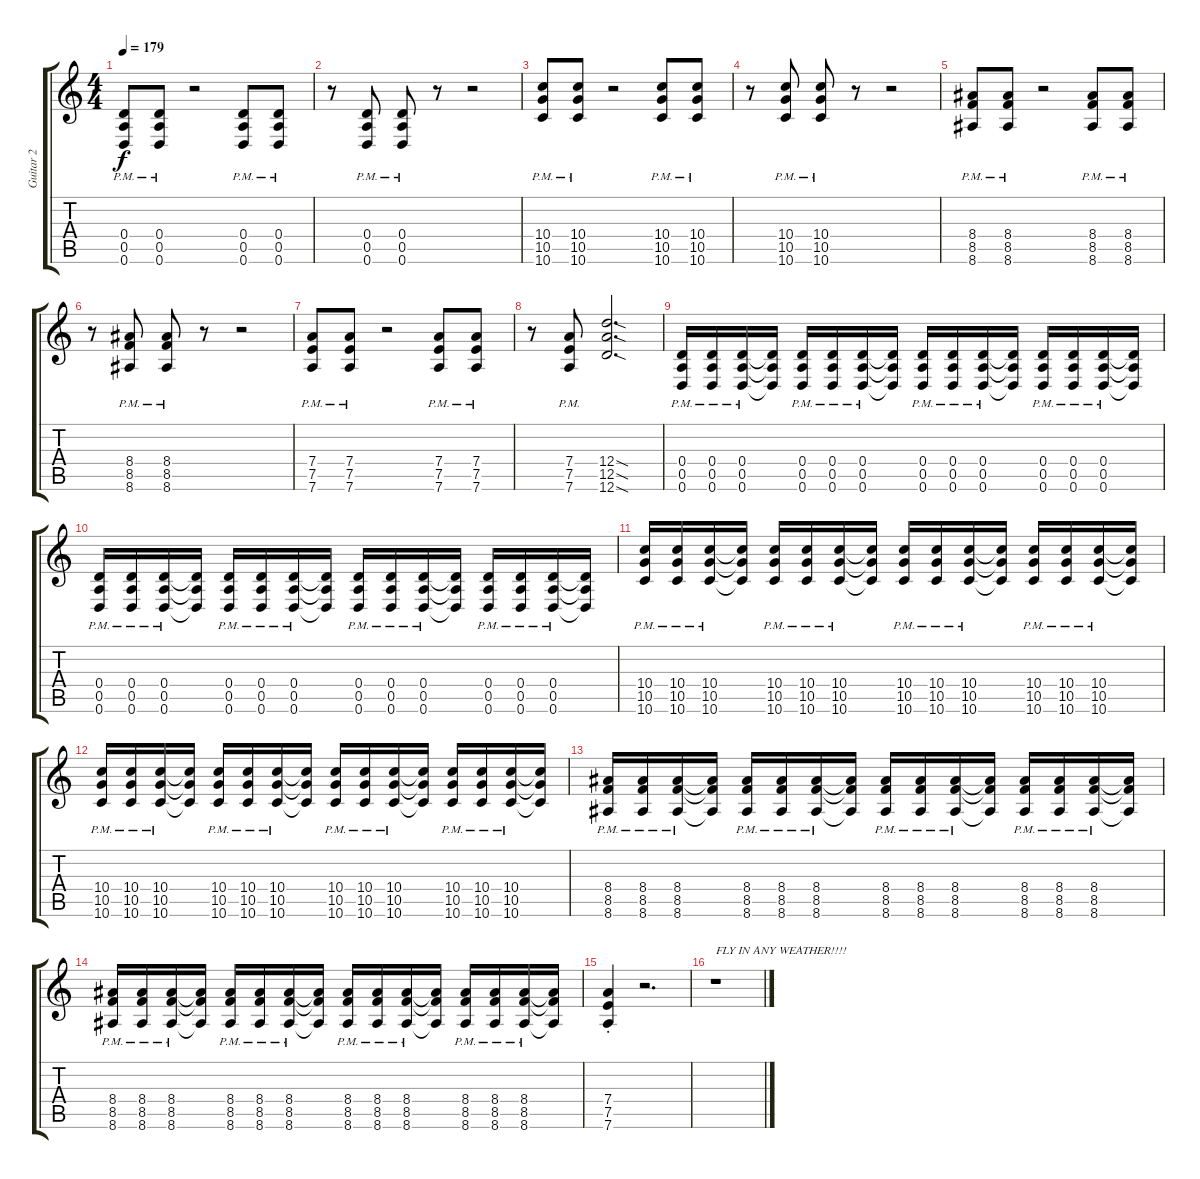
\track ("Guitar 2" "Guitar 2") {instrument distortionguitar}
\staff {score tabs}
\tuning (E4 B3 G3 D3 A2 D2) {hide}
\ts (4 4)
\tempo 179
\clef g2
\ks c
(0.4{pm} 0.5{pm} 0.6{pm}).8{dy f} (0.4{pm} 0.5{pm} 0.6{pm}).8 r.2 (0.4{pm} 0.5{pm} 0.6{pm}).8 (0.4{pm} 0.5{pm} 0.6{pm}).8 |
r.8 (0.4{pm} 0.5{pm} 0.6{pm}).8 (0.4{pm} 0.5{pm} 0.6{pm}).8 r.8 r.2 |
(10.4{pm} 10.5{pm} 10.6{pm}).8 (10.4{pm} 10.5{pm} 10.6{pm}).8 r.2 (10.4{pm} 10.5{pm} 10.6{pm}).8 (10.4{pm} 10.5{pm} 10.6{pm}).8 |
r.8 (10.4{pm} 10.5{pm} 10.6{pm}).8 (10.4{pm} 10.5{pm} 10.6{pm}).8 r.8 r.2 |
(8.4{pm} 8.5{pm} 8.6{pm}).8 (8.4{pm} 8.5{pm} 8.6{pm}).8 r.2 (8.4{pm} 8.5{pm} 8.6{pm}).8 (8.4{pm} 8.5{pm} 8.6{pm}).8 |
r.8 (8.4{pm} 8.5{pm} 8.6{pm}).8 (8.4{pm} 8.5{pm} 8.6{pm}).8 r.8 r.2 |
(7.4{pm} 7.5{pm} 7.6{pm}).8 (7.4{pm} 7.5{pm} 7.6{pm}).8 r.2 (7.4{pm} 7.5{pm} 7.6{pm}).8 (7.4{pm} 7.5{pm} 7.6{pm}).8 |
r.8 (7.4{pm} 7.5{pm} 7.6{pm}).8 (12.4{sod} 12.5{sod} 12.6{sod}).2{d} |
(0.4{pm} 0.5{pm} 0.6{pm}).16 (0.4{pm} 0.5{pm} 0.6{pm}).16 (0.4{pm} 0.5{pm} 0.6{pm}).16 (0.4{t} 0.5{t} 0.6{t}).16 (0.4{pm} 0.5{pm} 0.6{pm}).16 (0.4{pm} 0.5{pm} 0.6{pm}).16 (0.4{pm} 0.5{pm} 0.6{pm}).16 (0.4{t} 0.5{t} 0.6{t}).16 (0.4{pm} 0.5{pm} 0.6{pm}).16 (0.4{pm} 0.5{pm} 0.6{pm}).16 (0.4{pm} 0.5{pm} 0.6{pm}).16 (0.4{t} 0.5{t} 0.6{t}).16 (0.4{pm} 0.5{pm} 0.6{pm}).16 (0.4{pm} 0.5{pm} 0.6{pm}).16 (0.4{pm} 0.5{pm} 0.6{pm}).16 (0.4{t} 0.5{t} 0.6{t}).16 |
(0.4{pm} 0.5{pm} 0.6{pm}).16 (0.4{pm} 0.5{pm} 0.6{pm}).16 (0.4{pm} 0.5{pm} 0.6{pm}).16 (0.4{t} 0.5{t} 0.6{t}).16 (0.4{pm} 0.5{pm} 0.6{pm}).16 (0.4{pm} 0.5{pm} 0.6{pm}).16 (0.4{pm} 0.5{pm} 0.6{pm}).16 (0.4{t} 0.5{t} 0.6{t}).16 (0.4{pm} 0.5{pm} 0.6{pm}).16 (0.4{pm} 0.5{pm} 0.6{pm}).16 (0.4{pm} 0.5{pm} 0.6{pm}).16 (0.4{t} 0.5{t} 0.6{t}).16 (0.4{pm} 0.5{pm} 0.6{pm}).16 (0.4{pm} 0.5{pm} 0.6{pm}).16 (0.4{pm} 0.5{pm} 0.6{pm}).16 (0.4{t} 0.5{t} 0.6{t}).16 |
(10.4{pm} 10.5{pm} 10.6{pm}).16 (10.4{pm} 10.5{pm} 10.6{pm}).16 (10.4{pm} 10.5{pm} 10.6{pm}).16 (10.4{t} 10.5{t} 10.6{t}).16 (10.4{pm} 10.5{pm} 10.6{pm}).16 (10.4{pm} 10.5{pm} 10.6{pm}).16 (10.4{pm} 10.5{pm} 10.6{pm}).16 (10.4{t} 10.5{t} 10.6{t}).16 (10.4{pm} 10.5{pm} 10.6{pm}).16 (10.4{pm} 10.5{pm} 10.6{pm}).16 (10.4{pm} 10.5{pm} 10.6{pm}).16 (10.4{t} 10.5{t} 10.6{t}).16 (10.4{pm} 10.5{pm} 10.6{pm}).16 (10.4{pm} 10.5{pm} 10.6{pm}).16 (10.4{pm} 10.5{pm} 10.6{pm}).16 (10.4{t} 10.5{t} 10.6{t}).16 |
(10.4{pm} 10.5{pm} 10.6{pm}).16 (10.4{pm} 10.5{pm} 10.6{pm}).16 (10.4{pm} 10.5{pm} 10.6{pm}).16 (10.4{t} 10.5{t} 10.6{t}).16 (10.4{pm} 10.5{pm} 10.6{pm}).16 (10.4{pm} 10.5{pm} 10.6{pm}).16 (10.4{pm} 10.5{pm} 10.6{pm}).16 (10.4{t} 10.5{t} 10.6{t}).16 (10.4{pm} 10.5{pm} 10.6{pm}).16 (10.4{pm} 10.5{pm} 10.6{pm}).16 (10.4{pm} 10.5{pm} 10.6{pm}).16 (10.4{t} 10.5{t} 10.6{t}).16 (10.4{pm} 10.5{pm} 10.6{pm}).16 (10.4{pm} 10.5{pm} 10.6{pm}).16 (10.4{pm} 10.5{pm} 10.6{pm}).16 (10.4{t} 10.5{t} 10.6{t}).16 |
(8.4{pm} 8.5{pm} 8.6{pm}).16 (8.4{pm} 8.5{pm} 8.6{pm}).16 (8.4{pm} 8.5{pm} 8.6{pm}).16 (8.4{t} 8.5{t} 8.6{t}).16 (8.4{pm} 8.5{pm} 8.6{pm}).16 (8.4{pm} 8.5{pm} 8.6{pm}).16 (8.4{pm} 8.5{pm} 8.6{pm}).16 (8.4{t} 8.5{t} 8.6{t}).16 (8.4{pm} 8.5{pm} 8.6{pm}).16 (8.4{pm} 8.5{pm} 8.6{pm}).16 (8.4{pm} 8.5{pm} 8.6{pm}).16 (8.4{t} 8.5{t} 8.6{t}).16 (8.4{pm} 8.5{pm} 8.6{pm}).16 (8.4{pm} 8.5{pm} 8.6{pm}).16 (8.4{pm} 8.5{pm} 8.6{pm}).16 (8.4{t} 8.5{t} 8.6{t}).16 |
(8.4{pm} 8.5{pm} 8.6{pm}).16 (8.4{pm} 8.5{pm} 8.6{pm}).16 (8.4{pm} 8.5{pm} 8.6{pm}).16 (8.4{t} 8.5{t} 8.6{t}).16 (8.4{pm} 8.5{pm} 8.6{pm}).16 (8.4{pm} 8.5{pm} 8.6{pm}).16 (8.4{pm} 8.5{pm} 8.6{pm}).16 (8.4{t} 8.5{t} 8.6{t}).16 (8.4{pm} 8.5{pm} 8.6{pm}).16 (8.4{pm} 8.5{pm} 8.6{pm}).16 (8.4{pm} 8.5{pm} 8.6{pm}).16 (8.4{t} 8.5{t} 8.6{t}).16 (8.4{pm} 8.5{pm} 8.6{pm}).16 (8.4{pm} 8.5{pm} 8.6{pm}).16 (8.4{pm} 8.5{pm} 8.6{pm}).16 (8.4{t} 8.5{t} 8.6{t}).16 |
(7.4 7.5 7.6{st}).4 r.2{d} |
r.1{txt "FLY IN ANY WEATHER!!!!"}
